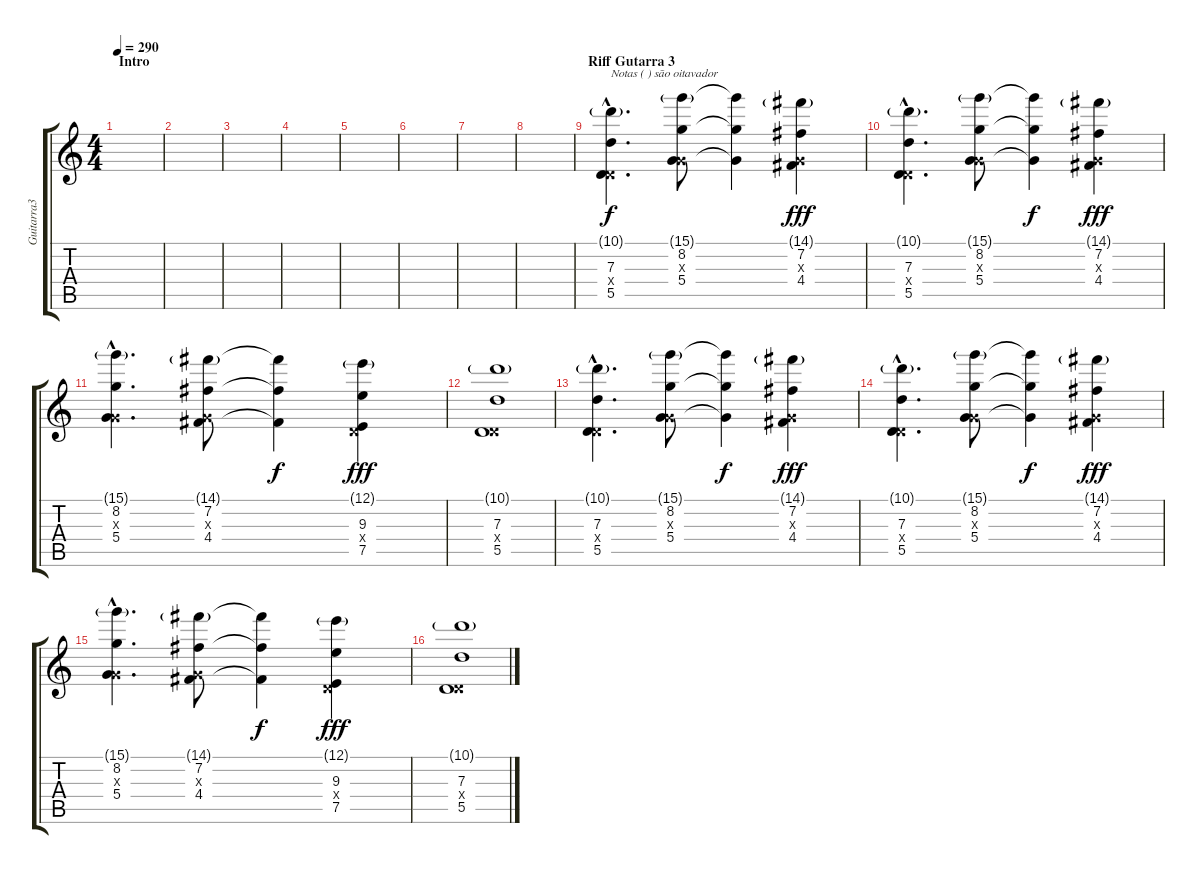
\track ("Guitarra3" "Guitarra3") {instrument overdrivenguitar}
\staff {score tabs}
\tuning (E4 B3 G3 D3 A2 E2) {hide}
\ts (4 4)
\section ("" "Intro")
\tempo 290
\clef g2
\ks c
|
|
|
|
|
|
|
|
\section ("" "Riff Gutarra 3")
(10.1{g hac} 7.3{hac} 0.4{hac x} 5.5{hac}).4{d txt "Notas ( ) são oitavador"} (15.1{g} 8.2 0.3{x} 5.4).8 (15.1{t} 8.2{t} 5.4{t}).4{dy f} (14.1{g} 7.2 0.3{x} 4.4).4{dy fff} |
(10.1{g hac} 7.3{hac} 0.4{hac x} 5.5{hac}).4{d} (15.1{g} 8.2 0.3{x} 5.4).8 (15.1{t} 8.2{t} 5.4{t}).4{dy f} (14.1{g} 7.2 0.3{x} 4.4).4{dy fff} |
(15.1{g hac} 8.2 0.3{hac x} 5.4{hac}).4{d} (14.1{g} 7.2 0.3{x} 4.4).8 (14.1{t} 7.2{t} 4.4{t}).4{dy f} (12.1{g} 9.3 0.4{x} 7.5).4{dy fff} |
(10.1{g} 7.3 0.4{x} 5.5).1 |
(10.1{g hac} 7.3{hac} 0.4{hac x} 5.5{hac}).4{d} (15.1{g} 8.2 0.3{x} 5.4).8 (15.1{t} 8.2{t} 5.4{t}).4{dy f} (14.1{g} 7.2 0.3{x} 4.4).4{dy fff} |
(10.1{g hac} 7.3{hac} 0.4{hac x} 5.5{hac}).4{d} (15.1{g} 8.2 0.3{x} 5.4).8 (15.1{t} 8.2{t} 5.4{t}).4{dy f} (14.1{g} 7.2 0.3{x} 4.4).4{dy fff} |
(15.1{g hac} 8.2 0.3{hac x} 5.4{hac}).4{d} (14.1{g} 7.2 0.3{x} 4.4).8 (14.1{t} 7.2{t} 4.4{t}).4{dy f} (12.1{g} 9.3 0.4{x} 7.5).4{dy fff} |
(10.1{g} 7.3 0.4{x} 5.5).1
